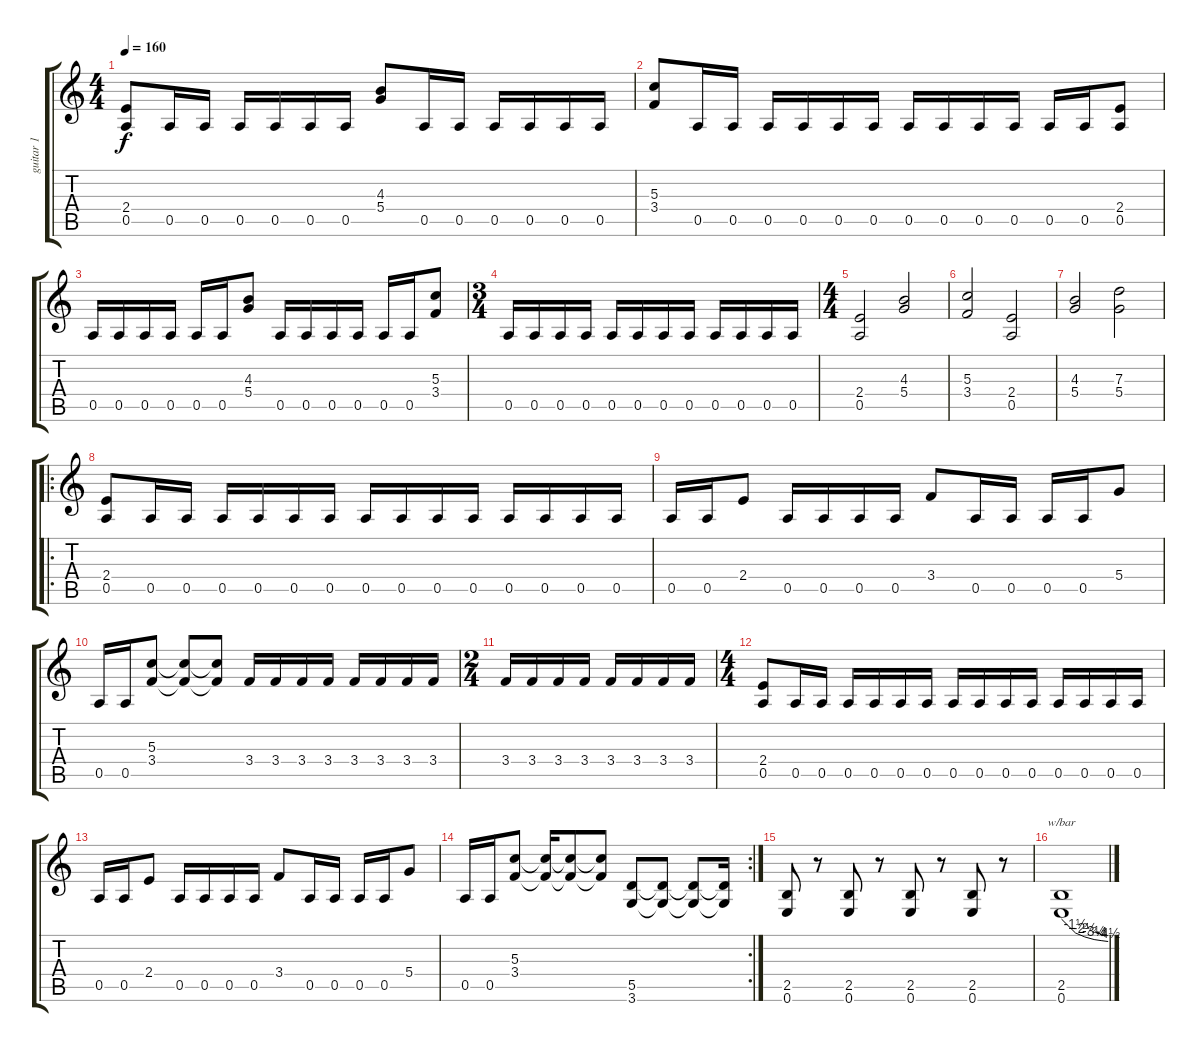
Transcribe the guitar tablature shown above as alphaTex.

\track ("guitar 1" "guitar 1") {instrument distortionguitar}
\staff {score tabs}
\tuning (E4 B3 G3 D3 A2 E2) {hide}
\ts (4 4)
\tempo 160
\clef g2
\ks c
(2.4 0.5).8{dy f instrument distortionguitar} 0.5.16 0.5.16 0.5.16 0.5.16 0.5.16 0.5.16 (4.3 5.4).8 0.5.16 0.5.16 0.5.16 0.5.16 0.5.16 0.5.16 |
(5.3 3.4).8 0.5.16 0.5.16 0.5.16 0.5.16 0.5.16 0.5.16 0.5.16 0.5.16 0.5.16 0.5.16 0.5.16 0.5.16 (2.4 0.5).8 |
0.5.16 0.5.16 0.5.16 0.5.16 0.5.16 0.5.16 (4.3 5.4).8 0.5.16 0.5.16 0.5.16 0.5.16 0.5.16 0.5.16 (5.3 3.4).8 |
\ts (3 4)
0.5.16 0.5.16 0.5.16 0.5.16 0.5.16 0.5.16 0.5.16 0.5.16 0.5.16 0.5.16 0.5.16 0.5.16 |
\ts (4 4)
(2.4 0.5).2 (4.3 5.4).2 |
(5.3 3.4).2 (2.4 0.5).2 |
(4.3 5.4).2 (7.3 5.4).2 |
\ro
(2.4 0.5).8 0.5.16 0.5.16 0.5.16 0.5.16 0.5.16 0.5.16 0.5.16 0.5.16 0.5.16 0.5.16 0.5.16 0.5.16 0.5.16 0.5.16 |
0.5.16 0.5.16 2.4.8 0.5.16 0.5.16 0.5.16 0.5.16 3.4.8 0.5.16 0.5.16 0.5.16 0.5.16 5.4.8 |
0.5.16 0.5.16 (5.3 3.4).8 (5.3{t} 3.4{t}).8 (5.3{t} 3.4{t}).8 3.4.16 3.4.16 3.4.16 3.4.16 3.4.16 3.4.16 3.4.16 3.4.16 |
\ts (2 4)
3.4.16 3.4.16 3.4.16 3.4.16 3.4.16 3.4.16 3.4.16 3.4.16 |
\ts (4 4)
(2.4 0.5).8 0.5.16 0.5.16 0.5.16 0.5.16 0.5.16 0.5.16 0.5.16 0.5.16 0.5.16 0.5.16 0.5.16 0.5.16 0.5.16 0.5.16 |
0.5.16 0.5.16 2.4.8 0.5.16 0.5.16 0.5.16 0.5.16 3.4.8 0.5.16 0.5.16 0.5.16 0.5.16 5.4.8 |
\rc 2
0.5.16 0.5.16 (5.3 3.4).8 (5.3{t} 3.4{t}).16 (5.3{t} 3.4{t}).8 (5.3{t} 3.4{t}).8 (5.5 3.6).8 (5.5{t} 3.6{t}).8 (5.5{t} 3.6{t}).8 (5.5{t} 3.6{t}).16 |
(2.5 0.6).8 r.8 (2.5 0.6).8 r.8 (2.5 0.6).8 r.8 (2.5 0.6).8 r.8 |
(2.5 0.6).1{tbe (custom default 0 0 18 -6 30 -10 42 -14 51 -16 60 -18)}
